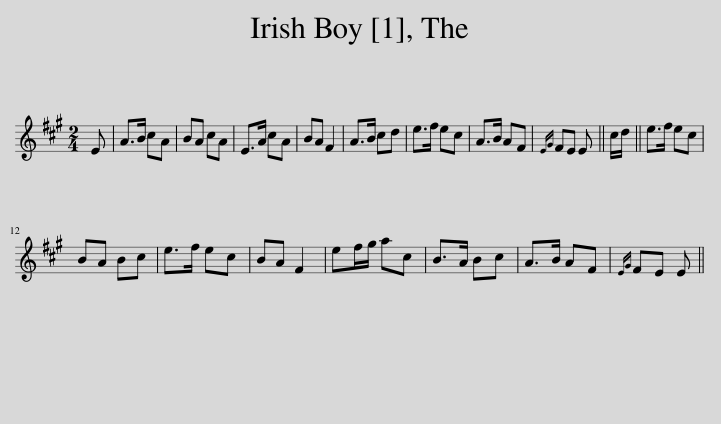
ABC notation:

X:1
L:1/8
M:2/4
I:linebreak $
K:A
V:1 treble
V:1
 E | A>B cA | BA cA | E>A cA | BA F2 | %5
 A>B cd | e>f ec | A>B AF |{EG} FE E || c/d/ || %10
 e>f ec |$ BA Bc | e>f ec | BA F2 | ef/g/ ac | %15
 B>A Bc | A>B AF |{EG} FE E || %18
